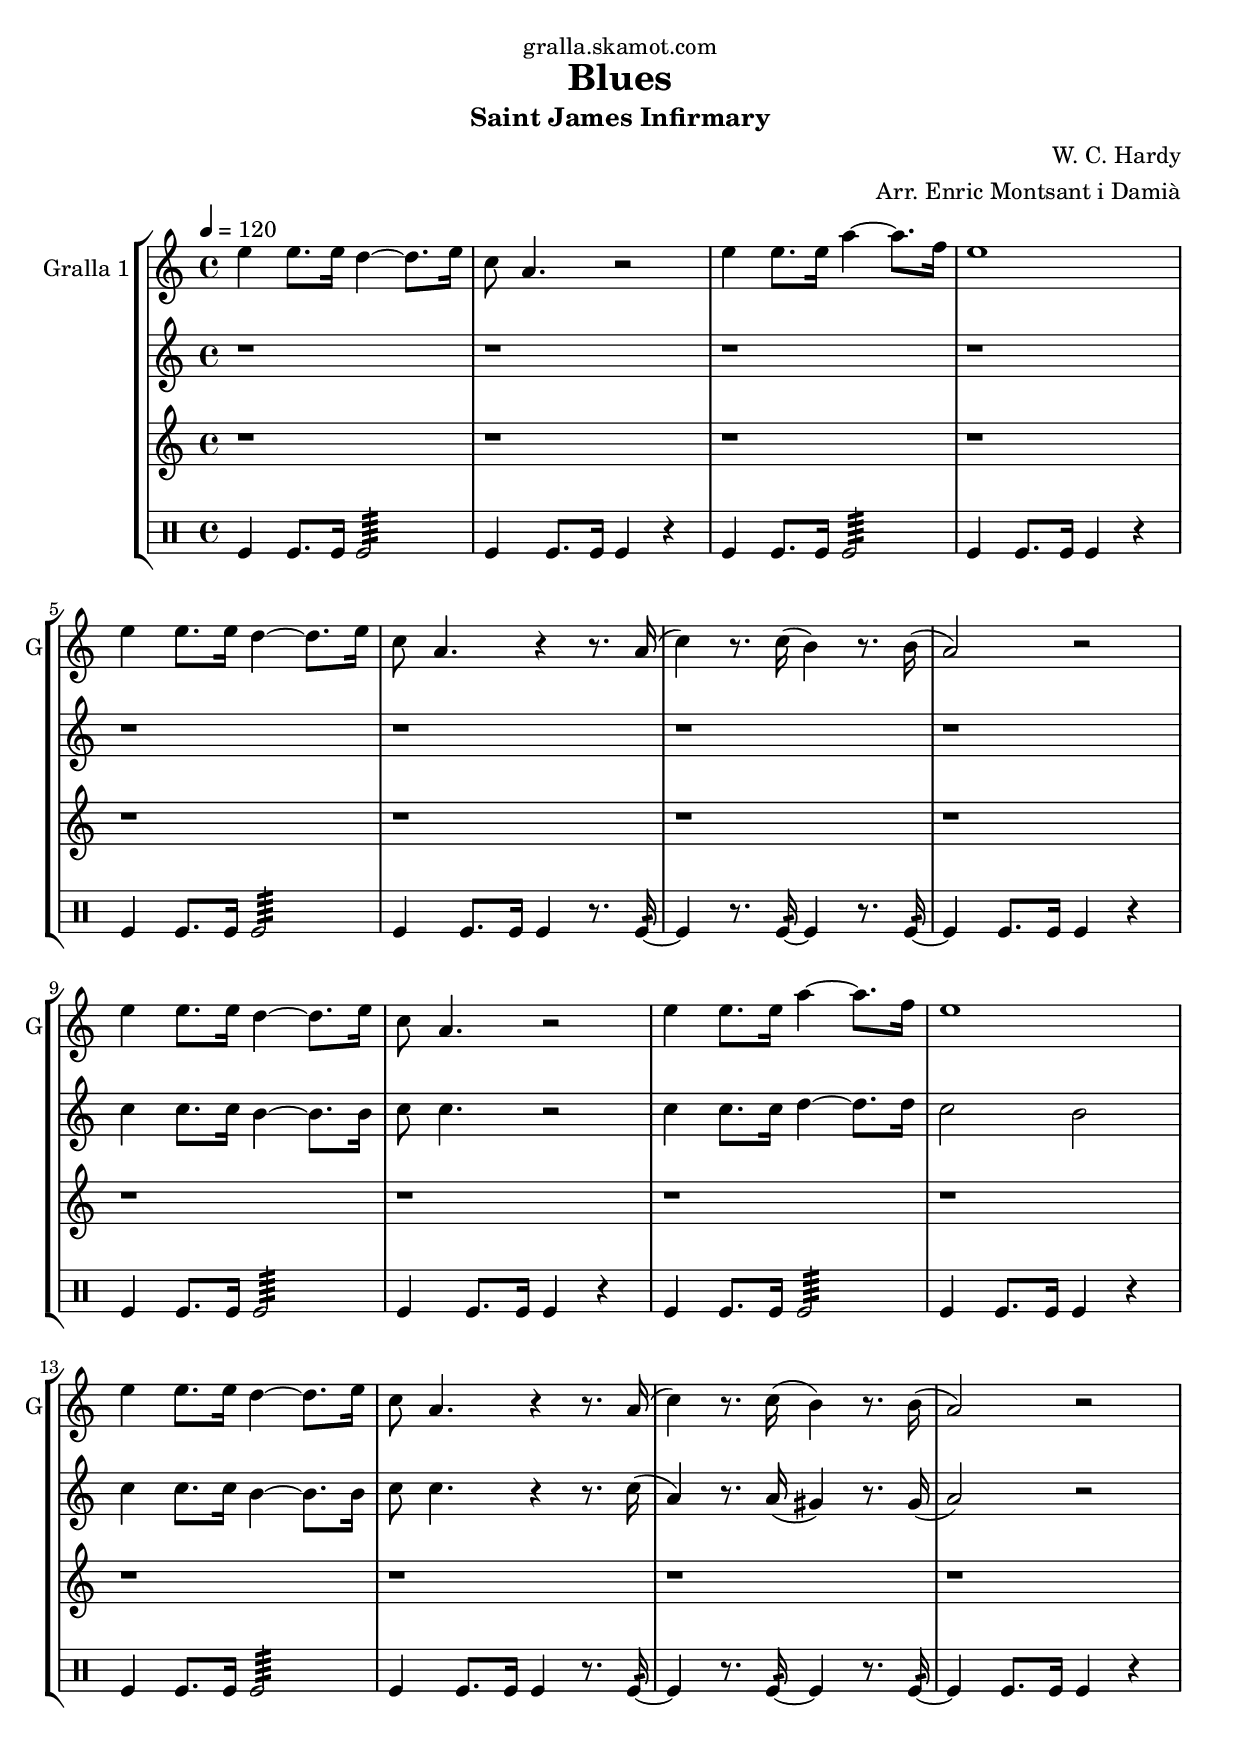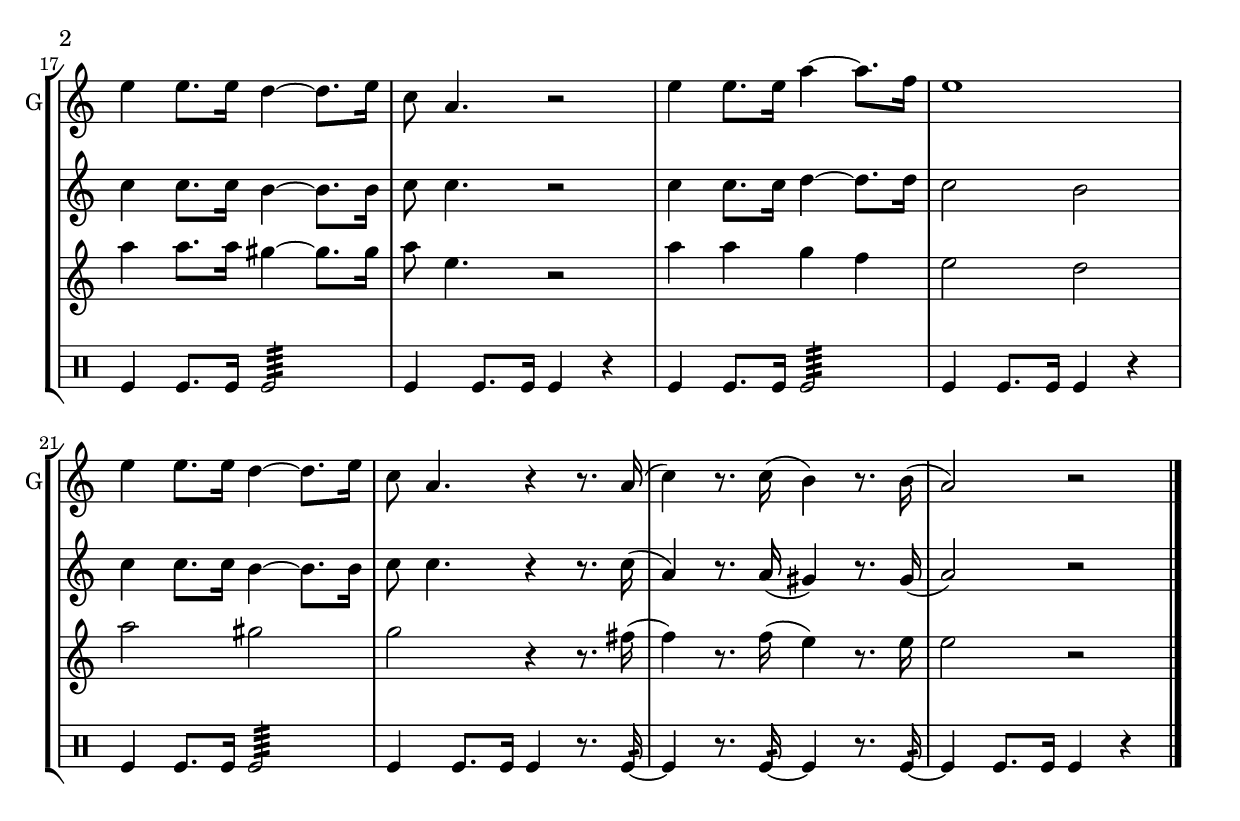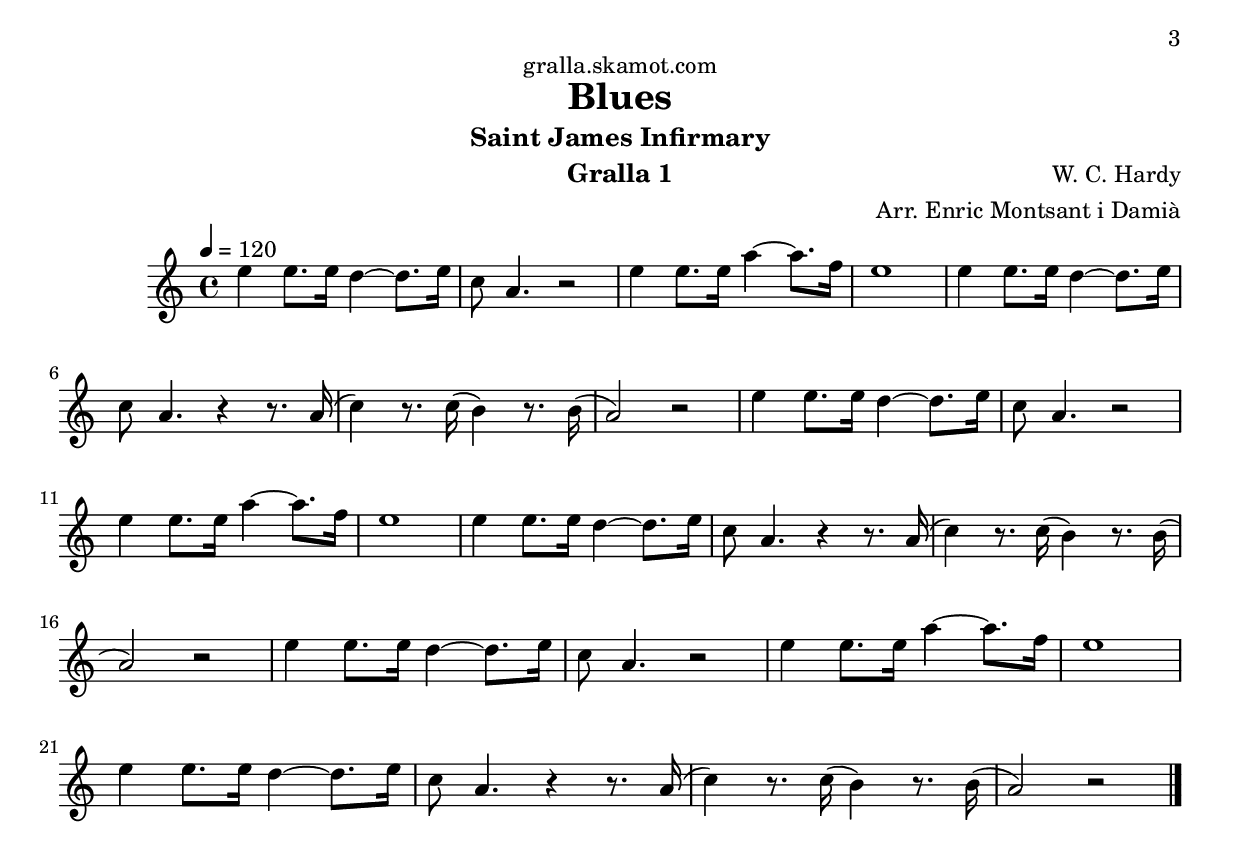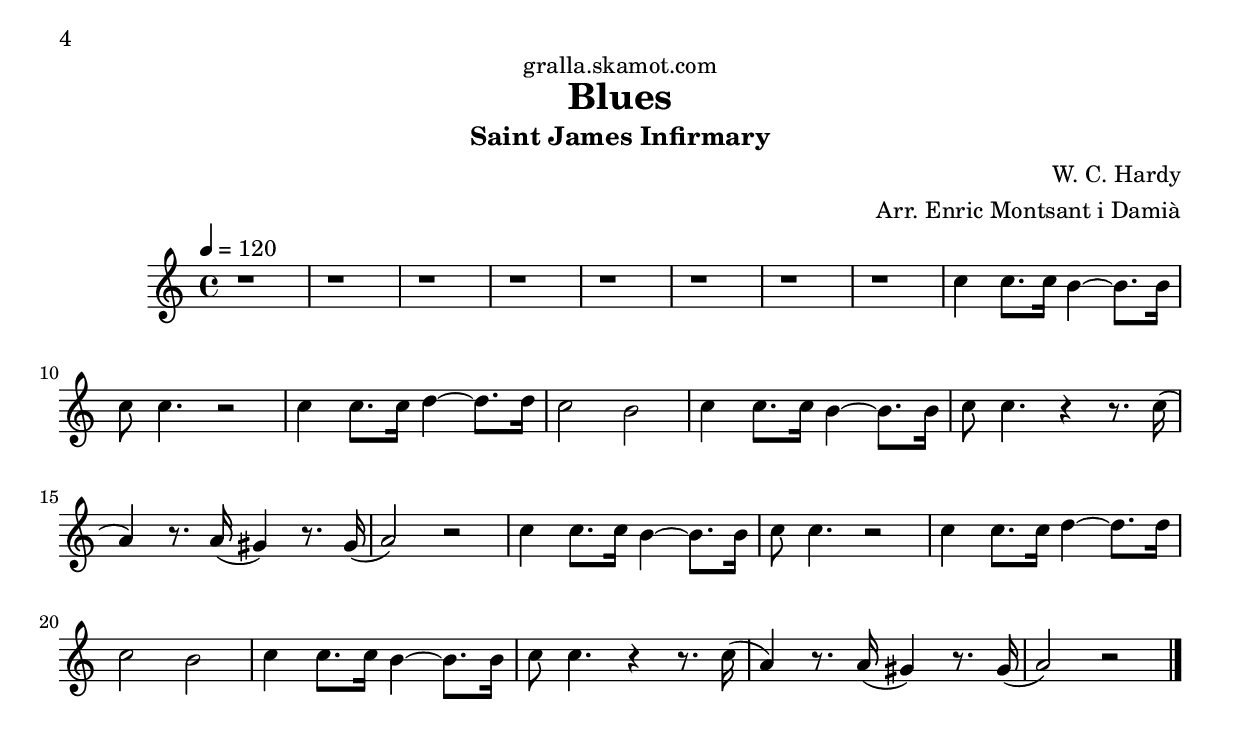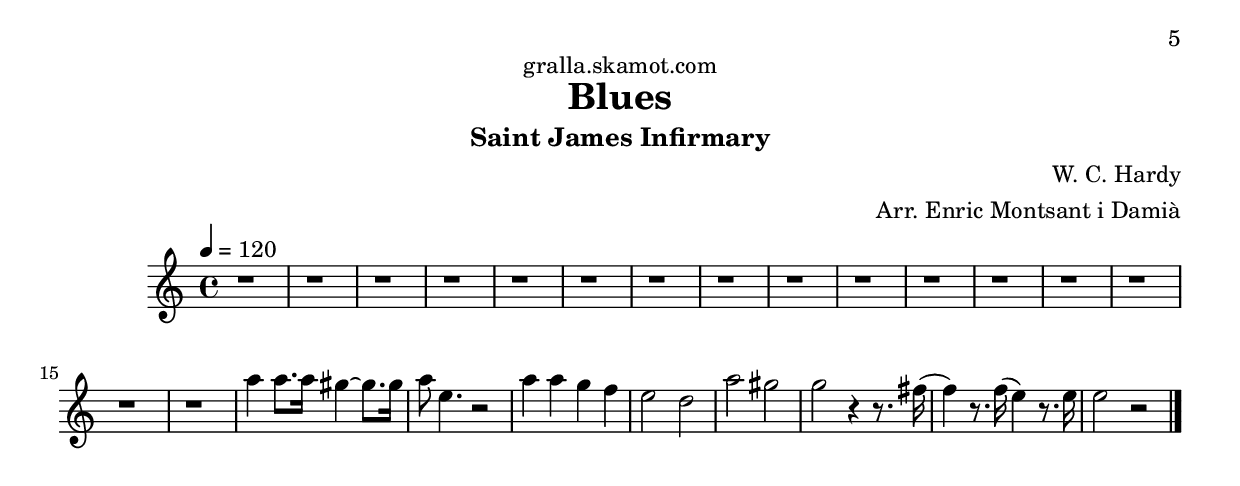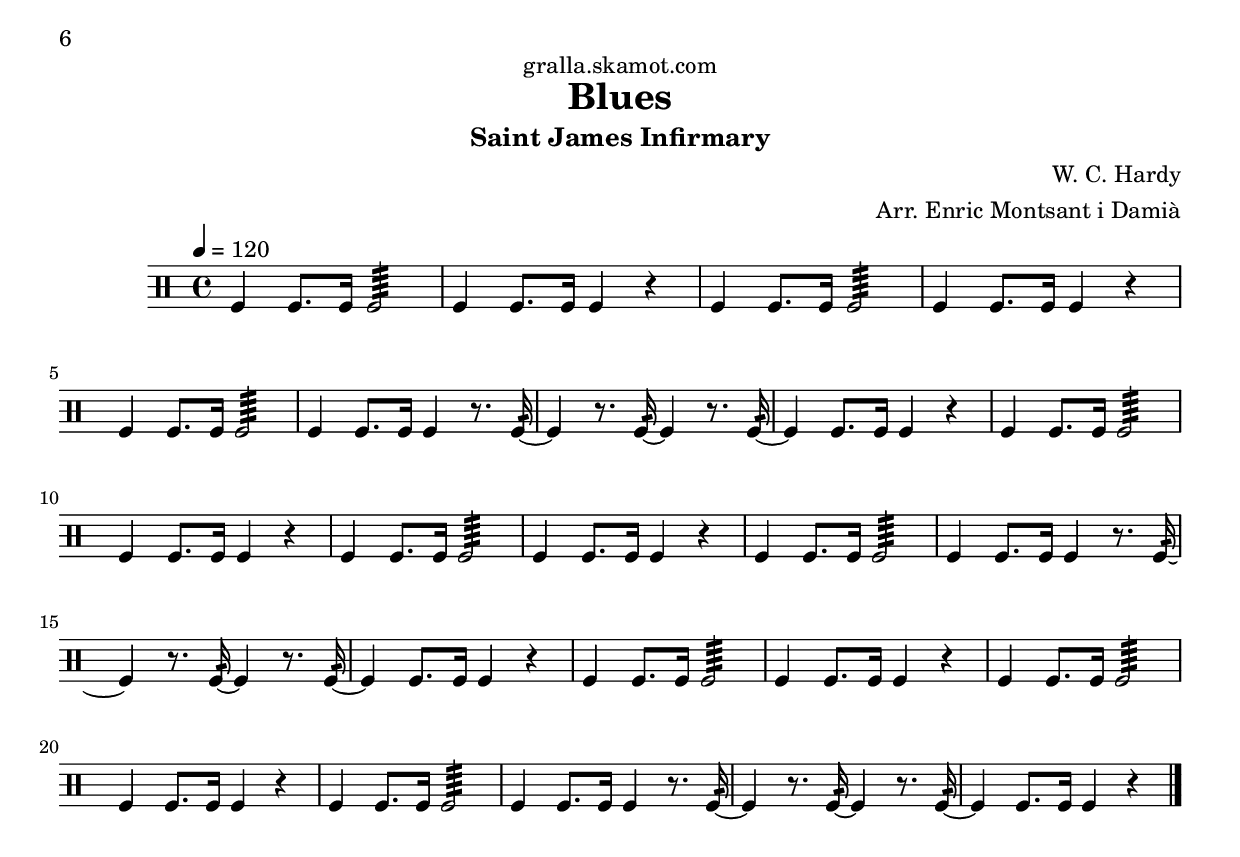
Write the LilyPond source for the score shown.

\version "2.16.2"

\header {
  dedication="gralla.skamot.com"
  title="Blues"
  subtitle="Saint James Infirmary"
  subsubtitle=""
  poet=""
  meter=""
  piece=""
  composer="W. C. Hardy"
  arranger="Arr. Enric Montsant i Damià"
  opus=""
  instrument=""
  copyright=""
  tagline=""
}

liniaroAa =
\relative e''
{
  \tempo 4=120
  \clef treble
  \key c \major
  \time 4/4
  e4 e8. e16 d4 ~ d8. e16  |
  c8 a4. r2  |
  e'4 e8. e16 a4 ~ a8. f16  |
  e1  |
  %05
  e4 e8. e16 d4 ~ d8. e16  |
  c8 a4. r4 r8. a16 (  |
  c4 ) r8. c16 ( b4 ) r8. b16 (  |
  a2 ) r  |
  e'4 e8. e16 d4 ~ d8. e16  |
  %10
  c8 a4. r2  |
  e'4 e8. e16 a4 ~ a8. f16  |
  e1  |
  e4 e8. e16 d4 ~ d8. e16  |
  c8 a4. r4 r8. a16 (  |
  %15
  c4 ) r8. c16 ( b4 ) r8. b16 (  |
  a2 ) r  |
  e'4 e8. e16 d4 ~ d8. e16  |
  c8 a4. r2  |
  e'4 e8. e16 a4 ~ a8. f16  |
  %20
  e1  |
  e4 e8. e16 d4 ~ d8. e16  |
  c8 a4. r4 r8. a16 (  |
  c4 ) r8. c16 ( b4 ) r8. b16 (  |
  a2 ) r  \bar "|."
}

liniaroAb =
\relative c''
{
  \tempo 4=120
  \clef treble
  \key c \major
  \time 4/4
  r1  |
  r1  |
  r1  |
  r1  |
  %05
  r1  |
  r1  |
  r1  |
  r1  |
  c4 c8. c16 b4 ~ b8. b16  |
  %10
  c8 c4. r2  |
  c4 c8. c16 d4 ~ d8. d16  |
  c2 b  |
  c4 c8. c16 b4 ~ b8. b16  |
  c8 c4. r4 r8. c16 (  |
  %15
  a4 ) r8. a16 ( gis4 ) r8. gis16 (  |
  a2 ) r  |
  c4 c8. c16 b4 ~ b8. b16  |
  c8 c4. r2  |
  c4 c8. c16 d4 ~ d8. d16  |
  %20
  c2 b  |
  c4 c8. c16 b4 ~ b8. b16  |
  c8 c4. r4 r8. c16 (  |
  a4 ) r8. a16 ( gis4 ) r8. gis16 (  |
  a2 ) r  \bar "|."
}

liniaroAc =
\relative a''
{
  \tempo 4=120
  \clef treble
  \key c \major
  \time 4/4
  r1  |
  r1  |
  r1  |
  r1  |
  %05
  r1  |
  r1  |
  r1  |
  r1  |
  r1  |
  %10
  r1  |
  r1  |
  r1  |
  r1  |
  r1  |
  %15
  r1  |
  r1  |
  a4 a8. a16 gis4 ~ gis8. gis16  |
  a8 e4. r2  |
  a4 a g f  |
  %20
  e2 d  |
  a'2 gis  |
  g2 r4 r8. fis16 (  |
  f4 ) r8. f16 ( e4 ) r8. e16  |
  e2 r  \bar "|."
}

liniaroAd =
\drummode
{
  \tempo 4=120
  \time 4/4
  tomfl4 tomfl8. tomfl16 tomfl2:64  |
  tomfl4 tomfl8. tomfl16 tomfl4 r  |
  tomfl4 tomfl8. tomfl16 tomfl2:64  |
  tomfl4 tomfl8. tomfl16 tomfl4 r  |
  %05
  tomfl4 tomfl8. tomfl16 tomfl2:64  |
  tomfl4 tomfl8. tomfl16 tomfl4 r8. tomfl16:32 ~  |
  tomfl4 r8. tomfl16:32 ~ tomfl4 r8. tomfl16:32 ~  |
  tomfl4 tomfl8. tomfl16 tomfl4 r  |
  tomfl4 tomfl8. tomfl16 tomfl2:64  |
  %10
  tomfl4 tomfl8. tomfl16 tomfl4 r  |
  tomfl4 tomfl8. tomfl16 tomfl2:64  |
  tomfl4 tomfl8. tomfl16 tomfl4 r  |
  tomfl4 tomfl8. tomfl16 tomfl2:64  |
  tomfl4 tomfl8. tomfl16 tomfl4 r8. tomfl16:32 ~  |
  %15
  tomfl4 r8. tomfl16:32 ~ tomfl4 r8. tomfl16:32 ~  |
  tomfl4 tomfl8. tomfl16 tomfl4 r  |
  tomfl4 tomfl8. tomfl16 tomfl2:64  |
  tomfl4 tomfl8. tomfl16 tomfl4 r  |
  tomfl4 tomfl8. tomfl16 tomfl2:64  |
  %20
  tomfl4 tomfl8. tomfl16 tomfl4 r  |
  tomfl4 tomfl8. tomfl16 tomfl2:64  |
  tomfl4 tomfl8. tomfl16 tomfl4 r8. tomfl16:32 ~  |
  tomfl4 r8. tomfl16:32 ~ tomfl4 r8. tomfl16:32 ~  |
  tomfl4 tomfl8. tomfl16 tomfl4 r  \bar "|."
}

\bookpart {
  \score {
    \new StaffGroup {
      \override Score.RehearsalMark #'self-alignment-X = #LEFT
      <<
        \new Staff \with {instrumentName = #"Gralla 1" shortInstrumentName = #"G"} \liniaroAa
        \new Staff \with {instrumentName = #"" shortInstrumentName = #" "} \liniaroAb
        \new Staff \with {instrumentName = #"" shortInstrumentName = #" "} \liniaroAc
        \new DrumStaff \with {instrumentName = #"" shortInstrumentName = #" "} \liniaroAd
      >>
    }
    \layout {}
  }
  \score { \unfoldRepeats
    \new StaffGroup {
      \override Score.RehearsalMark #'self-alignment-X = #LEFT
      <<
        \new Staff \with {instrumentName = #"Gralla 1" shortInstrumentName = #"G"} \liniaroAa
        \new Staff \with {instrumentName = #"" shortInstrumentName = #" "} \liniaroAb
        \new Staff \with {instrumentName = #"" shortInstrumentName = #" "} \liniaroAc
        \new DrumStaff \with {instrumentName = #"" shortInstrumentName = #" "} \liniaroAd
      >>
    }
    \midi {
      \set Staff.midiInstrument = "oboe"
      \set DrumStaff.midiInstrument = "drums"
    }
  }
}

\bookpart {
  \header {instrument="Gralla 1"}
  \score {
    \new StaffGroup {
      \override Score.RehearsalMark #'self-alignment-X = #LEFT
      <<
        \new Staff \liniaroAa
      >>
    }
    \layout {}
  }
  \score { \unfoldRepeats
    \new StaffGroup {
      \override Score.RehearsalMark #'self-alignment-X = #LEFT
      <<
        \new Staff \liniaroAa
      >>
    }
    \midi {
      \set Staff.midiInstrument = "oboe"
      \set DrumStaff.midiInstrument = "drums"
    }
  }
}

\bookpart {
  \header {instrument=""}
  \score {
    \new StaffGroup {
      \override Score.RehearsalMark #'self-alignment-X = #LEFT
      <<
        \new Staff \liniaroAb
      >>
    }
    \layout {}
  }
  \score { \unfoldRepeats
    \new StaffGroup {
      \override Score.RehearsalMark #'self-alignment-X = #LEFT
      <<
        \new Staff \liniaroAb
      >>
    }
    \midi {
      \set Staff.midiInstrument = "oboe"
      \set DrumStaff.midiInstrument = "drums"
    }
  }
}

\bookpart {
  \header {instrument=""}
  \score {
    \new StaffGroup {
      \override Score.RehearsalMark #'self-alignment-X = #LEFT
      <<
        \new Staff \liniaroAc
      >>
    }
    \layout {}
  }
  \score { \unfoldRepeats
    \new StaffGroup {
      \override Score.RehearsalMark #'self-alignment-X = #LEFT
      <<
        \new Staff \liniaroAc
      >>
    }
    \midi {
      \set Staff.midiInstrument = "oboe"
      \set DrumStaff.midiInstrument = "drums"
    }
  }
}

\bookpart {
  \header {instrument=""}
  \score {
    \new StaffGroup {
      \override Score.RehearsalMark #'self-alignment-X = #LEFT
      <<
        \new DrumStaff \liniaroAd
      >>
    }
    \layout {}
  }
  \score { \unfoldRepeats
    \new StaffGroup {
      \override Score.RehearsalMark #'self-alignment-X = #LEFT
      <<
        \new DrumStaff \liniaroAd
      >>
    }
    \midi {
      \set Staff.midiInstrument = "oboe"
      \set DrumStaff.midiInstrument = "drums"
    }
  }
}

